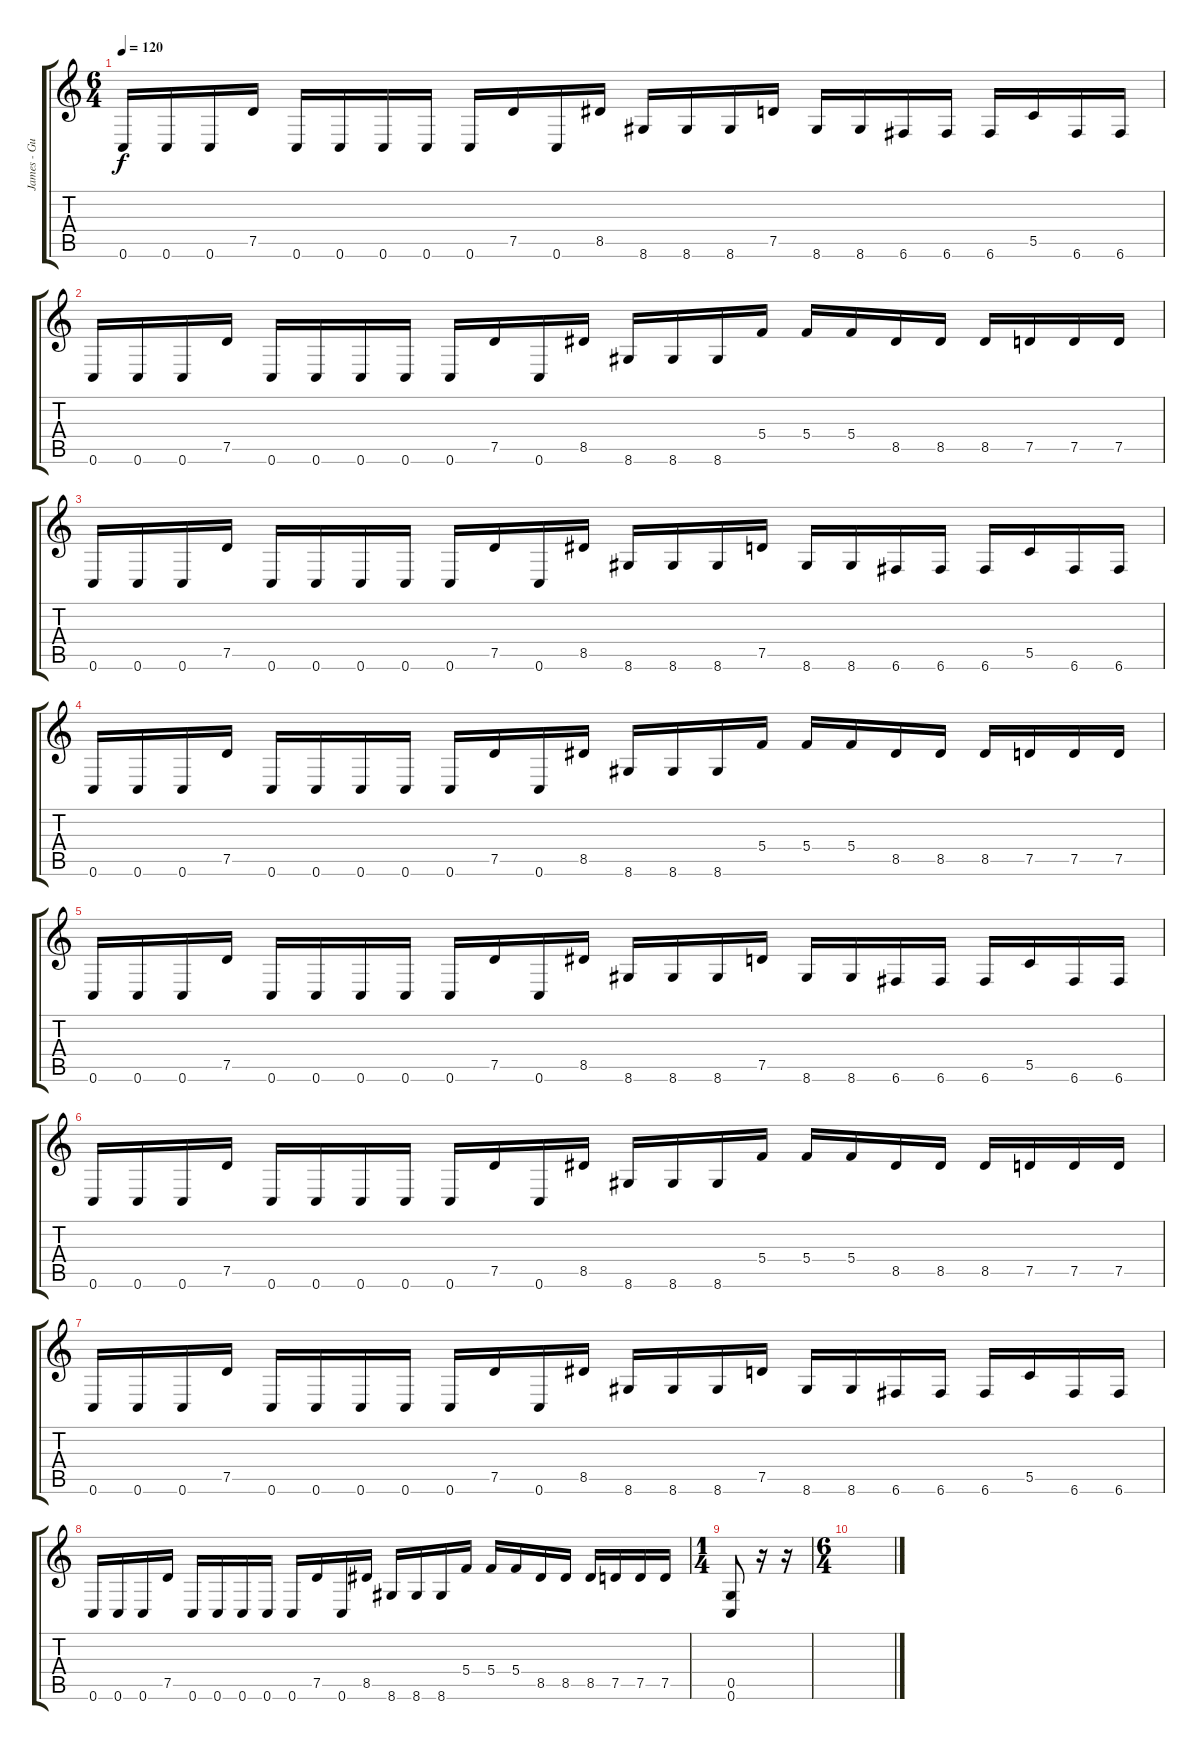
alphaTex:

\track ("James - Guitar" "James - Gu") {instrument distortionguitar}
\staff {score tabs}
\tuning (D4 A3 F3 C3 G2 C2) {hide}
\ts (6 4)
\tempo 120
\clef g2
\ks c
0.6.16{dy f} 0.6.16 0.6.16 7.5.16 0.6.16 0.6.16 0.6.16 0.6.16 0.6.16 7.5.16 0.6.16 8.5.16 8.6.16 8.6.16 8.6.16 7.5.16 8.6.16 8.6.16 6.6.16 6.6.16 6.6.16 5.5.16 6.6.16 6.6.16 |
0.6.16 0.6.16 0.6.16 7.5.16 0.6.16 0.6.16 0.6.16 0.6.16 0.6.16 7.5.16 0.6.16 8.5.16 8.6.16 8.6.16 8.6.16 5.4.16 5.4.16 5.4.16 8.5.16 8.5.16 8.5.16 7.5.16 7.5.16 7.5.16 |
0.6.16 0.6.16 0.6.16 7.5.16 0.6.16 0.6.16 0.6.16 0.6.16 0.6.16 7.5.16 0.6.16 8.5.16 8.6.16 8.6.16 8.6.16 7.5.16 8.6.16 8.6.16 6.6.16 6.6.16 6.6.16 5.5.16 6.6.16 6.6.16 |
0.6.16 0.6.16 0.6.16 7.5.16 0.6.16 0.6.16 0.6.16 0.6.16 0.6.16 7.5.16 0.6.16 8.5.16 8.6.16 8.6.16 8.6.16 5.4.16 5.4.16 5.4.16 8.5.16 8.5.16 8.5.16 7.5.16 7.5.16 7.5.16 |
0.6.16 0.6.16 0.6.16 7.5.16 0.6.16 0.6.16 0.6.16 0.6.16 0.6.16 7.5.16 0.6.16 8.5.16 8.6.16 8.6.16 8.6.16 7.5.16 8.6.16 8.6.16 6.6.16 6.6.16 6.6.16 5.5.16 6.6.16 6.6.16 |
0.6.16 0.6.16 0.6.16 7.5.16 0.6.16 0.6.16 0.6.16 0.6.16 0.6.16 7.5.16 0.6.16 8.5.16 8.6.16 8.6.16 8.6.16 5.4.16 5.4.16 5.4.16 8.5.16 8.5.16 8.5.16 7.5.16 7.5.16 7.5.16 |
0.6.16 0.6.16 0.6.16 7.5.16 0.6.16 0.6.16 0.6.16 0.6.16 0.6.16 7.5.16 0.6.16 8.5.16 8.6.16 8.6.16 8.6.16 7.5.16 8.6.16 8.6.16 6.6.16 6.6.16 6.6.16 5.5.16 6.6.16 6.6.16 |
0.6.16 0.6.16 0.6.16 7.5.16 0.6.16 0.6.16 0.6.16 0.6.16 0.6.16 7.5.16 0.6.16 8.5.16 8.6.16 8.6.16 8.6.16 5.4.16 5.4.16 5.4.16 8.5.16 8.5.16 8.5.16 7.5.16 7.5.16 7.5.16 |
\ts (1 4)
(0.5 0.6).8 r.16 r.16 |
\ts (6 4)
